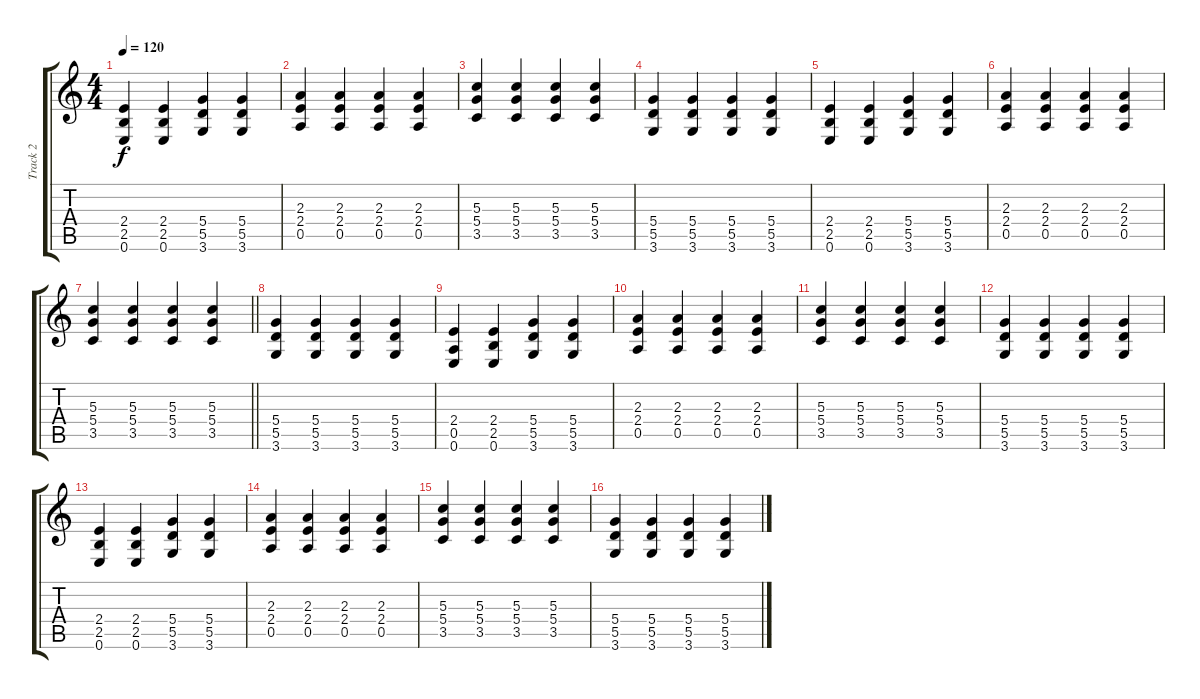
\track ("Track 2" "Track 2") {instrument distortionguitar}
\staff {score tabs}
\tuning (E4 B3 G3 D3 A2 E2) {hide}
\ts (4 4)
\tempo 120
\clef g2
\ks c
(2.4 2.5 0.6).4{dy f} (2.4 2.5 0.6).4 (5.4 5.5 3.6).4 (5.4 5.5 3.6).4 |
(2.3 2.4 0.5).4 (2.3 2.4 0.5).4 (2.3 2.4 0.5).4 (2.3 2.4 0.5).4 |
(5.3 5.4 3.5).4 (5.3 5.4 3.5).4 (5.3 5.4 3.5).4 (5.3 5.4 3.5).4 |
(5.4 5.5 3.6).4 (5.4 5.5 3.6).4 (5.4 5.5 3.6).4 (5.4 5.5 3.6).4 |
(2.4 2.5 0.6).4 (2.4 2.5 0.6).4 (5.4 5.5 3.6).4 (5.4 5.5 3.6).4 |
(2.3 2.4 0.5).4 (2.3 2.4 0.5).4 (2.3 2.4 0.5).4 (2.3 2.4 0.5).4 |
\barLineRight lightlight
(5.3 5.4 3.5).4 (5.3 5.4 3.5).4 (5.3 5.4 3.5).4 (5.3 5.4 3.5).4 |
(5.4 5.5 3.6).4 (5.4 5.5 3.6).4 (5.4 5.5 3.6).4 (5.4 5.5 3.6).4 |
(2.4 0.5 0.6).4 (2.4 2.5 0.6).4 (5.4 5.5 3.6).4 (5.4 5.5 3.6).4 |
(2.3 2.4 0.5).4 (2.3 2.4 0.5).4 (2.3 2.4 0.5).4 (2.3 2.4 0.5).4 |
(5.3 5.4 3.5).4 (5.3 5.4 3.5).4 (5.3 5.4 3.5).4 (5.3 5.4 3.5).4 |
(5.4 5.5 3.6).4 (5.4 5.5 3.6).4 (5.4 5.5 3.6).4 (5.4 5.5 3.6).4 |
(2.4 2.5 0.6).4 (2.4 2.5 0.6).4 (5.4 5.5 3.6).4 (5.4 5.5 3.6).4 |
(2.3 2.4 0.5).4 (2.3 2.4 0.5).4 (2.3 2.4 0.5).4 (2.3 2.4 0.5).4 |
(5.3 5.4 3.5).4 (5.3 5.4 3.5).4 (5.3 5.4 3.5).4 (5.3 5.4 3.5).4 |
(5.4 5.5 3.6).4 (5.4 5.5 3.6).4 (5.4 5.5 3.6).4 (5.4 5.5 3.6).4
